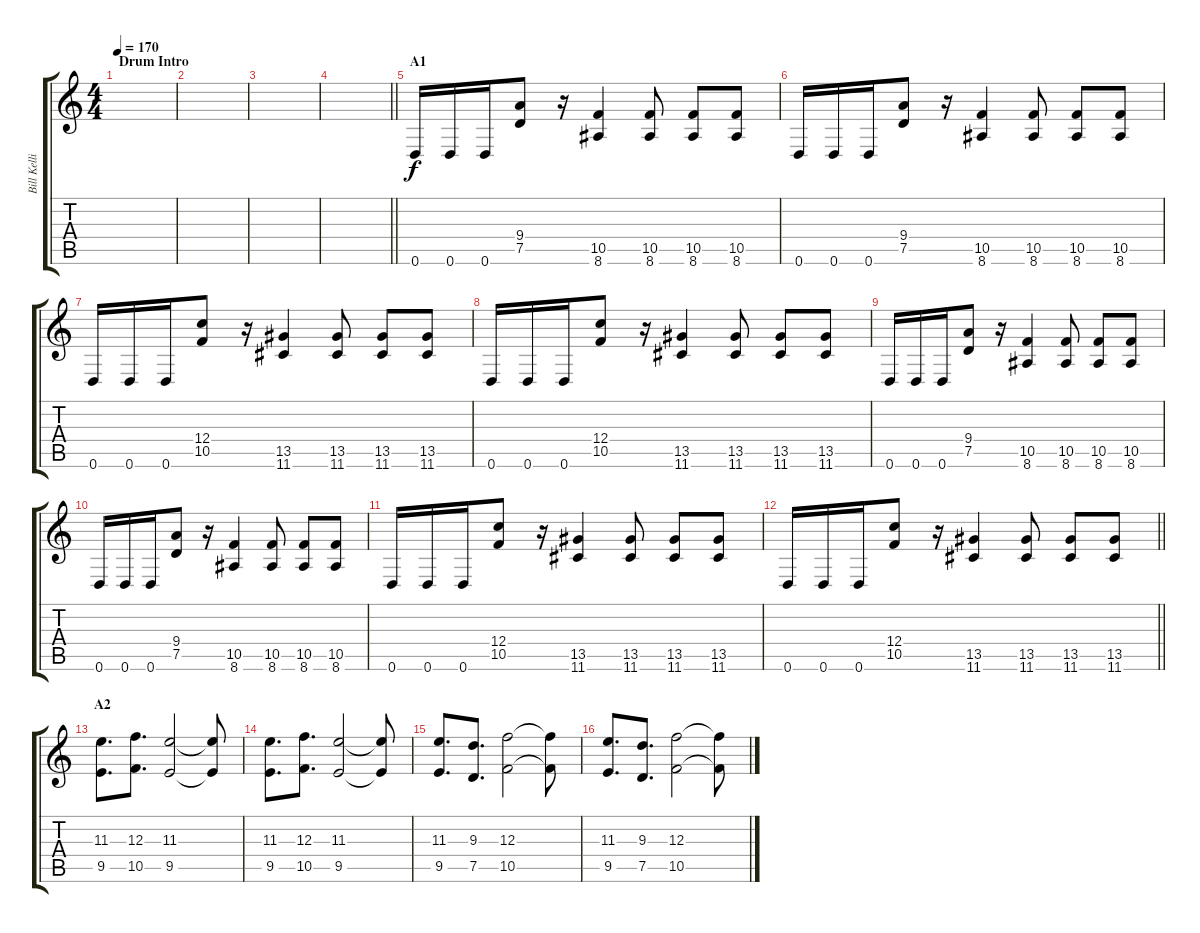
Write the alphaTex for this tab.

\track ("Bill Kelliher" "Bill Kelli") {instrument distortionguitar}
\staff {score tabs}
\tuning (D4 A3 F3 C3 G2 D2) {hide}
\ts (4 4)
\section ("" "Drum Intro")
\tempo 170
\clef g2
\ks c
|
|
|
\barLineRight lightlight
|
\section ("" "A1")
0.6.16 0.6.16 0.6.16 (9.4 7.5).8 r.16 (10.5 8.6).4 (10.5 8.6).8 (10.5 8.6).8 (10.5 8.6).8 |
0.6.16 0.6.16 0.6.16 (9.4 7.5).8 r.16 (10.5 8.6).4 (10.5 8.6).8 (10.5 8.6).8 (10.5 8.6).8 |
0.6.16 0.6.16 0.6.16 (12.4 10.5).8 r.16 (13.5 11.6).4 (13.5 11.6).8 (13.5 11.6).8 (13.5 11.6).8 |
0.6.16 0.6.16 0.6.16 (12.4 10.5).8 r.16 (13.5 11.6).4 (13.5 11.6).8 (13.5 11.6).8 (13.5 11.6).8 |
0.6.16 0.6.16 0.6.16 (9.4 7.5).8 r.16 (10.5 8.6).4 (10.5 8.6).8 (10.5 8.6).8 (10.5 8.6).8 |
0.6.16 0.6.16 0.6.16 (9.4 7.5).8 r.16 (10.5 8.6).4 (10.5 8.6).8 (10.5 8.6).8 (10.5 8.6).8 |
0.6.16 0.6.16 0.6.16 (12.4 10.5).8 r.16 (13.5 11.6).4 (13.5 11.6).8 (13.5 11.6).8 (13.5 11.6).8 |
\barLineRight lightlight
0.6.16 0.6.16 0.6.16 (12.4 10.5).8 r.16 (13.5 11.6).4 (13.5 11.6).8 (13.5 11.6).8 (13.5 11.6).8 |
\section ("" "A2")
(11.3 9.5).8{d} (12.3 10.5).8{d} (11.3 9.5).2 (11.3{t} 9.5{t}).8 |
(11.3 9.5).8{d} (12.3 10.5).8{d} (11.3 9.5).2 (11.3{t} 9.5{t}).8 |
(11.3 9.5).8{d} (9.3 7.5).8{d} (12.3 10.5).2 (12.3{t} 10.5{t}).8 |
(11.3 9.5).8{d} (9.3 7.5).8{d} (12.3 10.5).2 (12.3{t} 10.5{t}).8
